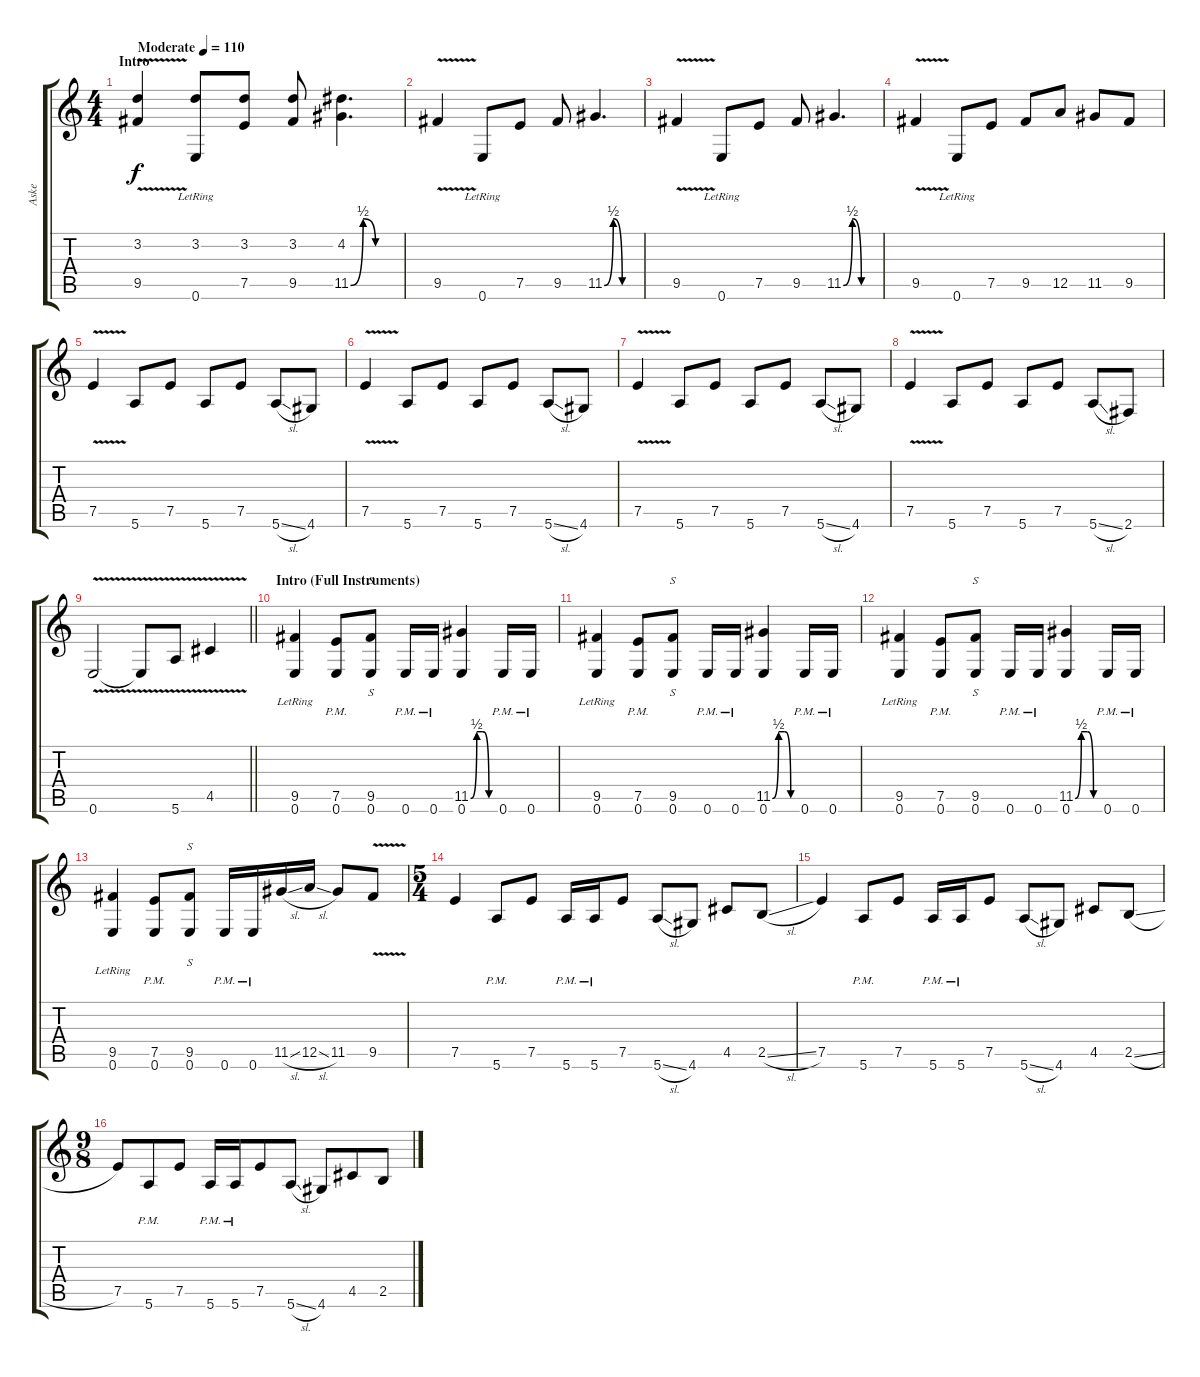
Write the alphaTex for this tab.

\track ("Aske" "Aske") {instrument acousticguitarsteel}
\staff {score tabs}
\tuning (E4 B3 G3 D3 A2 E2) {hide}
\ts (4 4)
\section ("" "Intro")
\tempo (110 "Moderate")
\clef g2
\ks c
(3.2 9.5{v}).4{dy f instrument acousticguitarsteel} (3.2 0.6{lr}).8 (3.2 7.5).8 (3.2 9.5).8 (4.2 11.5{be (custom 0 0 15 2 30 0 45 0 60 0)}).4{d} |
9.5{v}.4 0.6{lr}.8 7.5.8 9.5.8 11.5{be (custom 0 0 15 2 30 0 45 0 60 0)}.4{d} |
9.5{v}.4 0.6{lr}.8 7.5.8 9.5.8 11.5{be (custom 0 0 15 2 30 0 45 0 60 0)}.4{d} |
9.5{v}.4 0.6{lr}.8 7.5.8 9.5.8 12.5.8 11.5.8 9.5.8 |
7.5{v}.4 5.6.8 7.5.8 5.6.8 7.5.8 5.6{sl}.8 4.6.8 |
7.5{v}.4 5.6.8 7.5.8 5.6.8 7.5.8 5.6{sl}.8 4.6.8 |
7.5{v}.4 5.6.8 7.5.8 5.6.8 7.5.8 5.6{sl}.8 4.6.8 |
7.5{v}.4 5.6.8 7.5.8 5.6.8 7.5.8 5.6{sl}.8 2.6.8 |
\barLineRight lightlight
0.6{v}.2 0.6{v t}.8 5.6{v}.8{instrument overdrivenguitar} 4.5{v}.4 |
\section ("" "Intro (Full Instruments)")
(9.5 0.6{lr}).4{instrument overdrivenguitar} (7.5{pm} 0.6{pm}).8 (9.5 0.6).8{s} 0.6{pm}.16 0.6{pm}.16 (11.5{be (custom 0 0 15 2 30 2 45 0 60 0)} 0.6).4 0.6{pm}.16 0.6{pm}.16 |
(9.5 0.6{lr}).4 (7.5{pm} 0.6{pm}).8 (9.5 0.6).8{s} 0.6{pm}.16 0.6{pm}.16 (11.5{be (custom 0 0 15 2 30 2 45 0 60 0)} 0.6).4 0.6{pm}.16 0.6{pm}.16 |
(9.5 0.6{lr}).4 (7.5{pm} 0.6{pm}).8 (9.5 0.6).8{s} 0.6{pm}.16 0.6{pm}.16 (11.5{be (custom 0 0 15 2 30 2 45 0 60 0)} 0.6).4 0.6{pm}.16 0.6{pm}.16 |
(9.5 0.6{lr}).4 (7.5{pm} 0.6{pm}).8 (9.5 0.6).8{s} 0.6{pm}.16 0.6{pm}.16 11.5{sl}.16 12.5{sl}.16 11.5.8 9.5{v}.8 |
\ts (5 4)
7.5.4 5.6{pm}.8 7.5.8 5.6{pm}.16 5.6{pm}.16 7.5.8 5.6{sl}.8 4.6.8 4.5.8 2.5{sl}.8 |
7.5.4 5.6{pm}.8 7.5.8 5.6{pm}.16 5.6{pm}.16 7.5.8 5.6{sl}.8 4.6.8 4.5.8 2.5{sl}.8 |
\ts (9 8)
7.5.8 5.6{pm}.8 7.5.8 5.6{pm}.16 5.6{pm}.16 7.5.8 5.6{sl}.8 4.6.8 4.5.8 2.5.8
